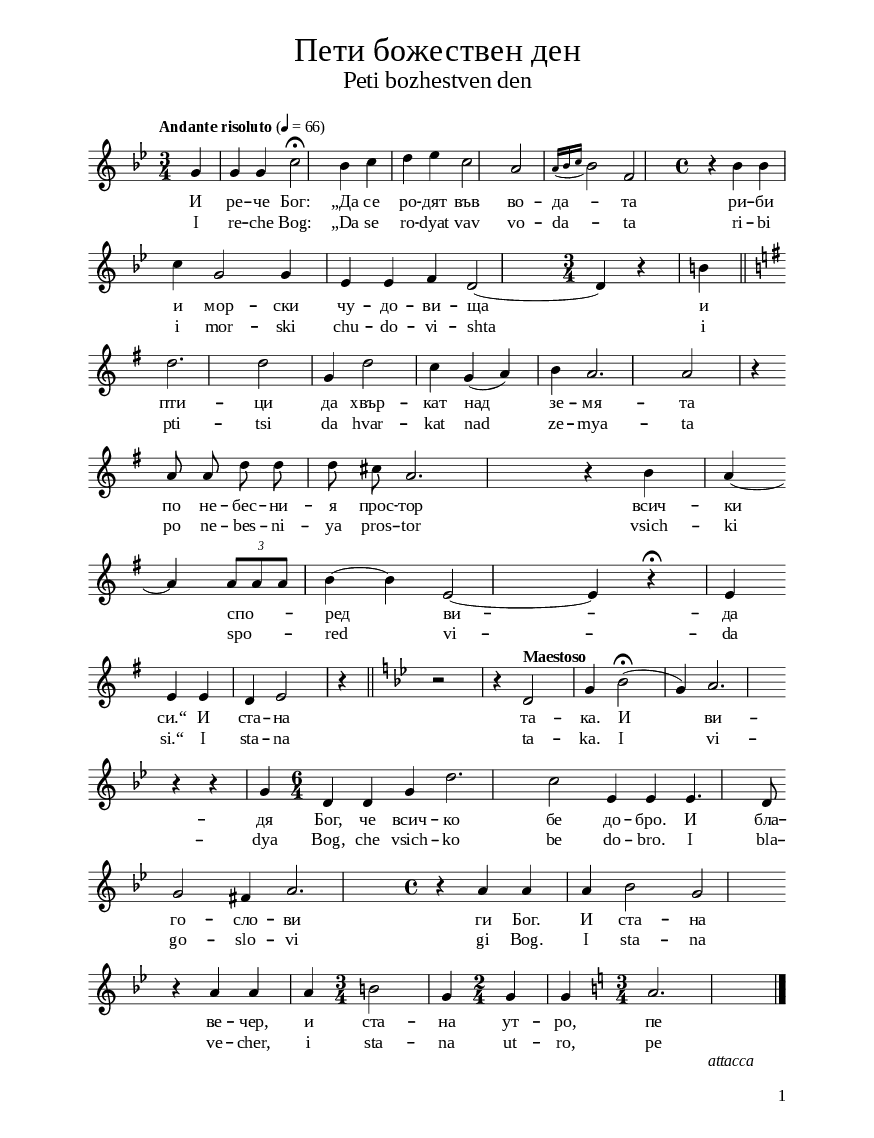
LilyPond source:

\version "2.22.1"

% include paper part and global functions
\include "include/globals.ily"

\bookpart {
  \include "include/bookpart-paper.ily"
  \score {
    \include "include/score-layout.ily"

    \new Voice \absolute {
      \clef treble
      \key g \minor
      \time 3/4
      \tempoFunc "Andante risoluto" 4 "66"
      \autoBeamOff
      \partial 4
      g'4
      | % 146
      g'4 g'4 c''2 ^\fermata | % 147
      bes'4  c''4  d''4  es''4 | % 148
      c''2 a'2 | % 149
      \grace {  [a'16 ( bes' c''] } ) bes'2 f'2 |
      \time 4/4
      r4  bes'4  bes'4  c''4 | % 151
      g'2 g'4 es'4 | % 152
      es'4 f'4 d'2 ~ | % 153
      \time 3/4  | % 153
      d'4 r4  b'4 \bar "||"
      \break | % 154
      \key g \major | % 154
      d''2. | % 155
      d''2 g'4 | % 156
      d''2  c''4 | % 157
      g'4 ( a'4 )  b'4 | % 158
      a'2. | % 159
      a'2 r4 \break |
      a'8 a'8  d''8  d''8  d''8
      cis''8 | % 161
      a'2. | % 162
      r4  b'4 a'4 ~ \break | % 163
      a'4 \once \omit TupletBracket
      \times 2/3  {
        a'8 [ a'8 a'8 ]
      }
      b'4 ~  | % 164
      b'4 e'2 ~  | % 165
      e'4 r4 ^\fermata e'4 \break | % 166
      e'4 e'4 d'4 | % 167
      e'2 r4 \bar "||"
      \key bes \major | % 168
      r2 r4 | % 169
      d'2 ^\markup{ \bold {Maestoso} } g'4 |

      bes'2 ( ^\fermata g'4 ) | % 171
      a'2. \break | % 172
      r4 r4 g'4 | % 173
      \time 6/4  | % 173
      d'4 d'4 g'4  d''2. | % 174
      c''2 es'4 es'4 es'4. d'8
      \break | % 175
      g'2 fis'4 a'2. | % 176
      \time 4/4  | % 176
      r4 a'4 a'4 a'4 | % 177
      bes'2 g'2 \break | % 178
      r4 a'4 a'4 a'4 | % 179
      \time 3/4  | % 179
      b'2 g'4 |
      \time 2/4  |
      g'4 g'4 | % 181
      \key c \major \time 3/4 | % 181
      a'2. \bar "|."


    }

    \addlyrics {
      И ре -- че Бог:
      „Да се ро -- дят във во --
      да -- та ри -- би и мор -- ски
      чу -- до -- ви -- ща  и пти -- ци
      да хвър -- кат над  зе -- мя --
      та по не -- бес -- ни -- я прос --
      тор всич -- ки  спо -- ред ви --
      да  си.“  И ста -- на та --
      ка. И ви -- дя  Бог, че всич --
      ко бе до -- бро. И бла -- го --
      сло -- ви ги Бог. И ста -- на ве
      -- чер, и ста -- на ут -- ро, пе --
      ти ден.}
      \addlyrics {
        I re -- che Bog:
        „Da se ro -- dyat vav vo --
        da -- ta ri -- bi i mor -- ski
        chu -- do -- vi -- shta  i pti -- tsi
        da hvar -- kat nad  ze -- mya --
        ta po ne -- bes -- ni -- ya pros --
        tor vsich -- ki  spo -- red vi --
        da  si.“  I sta -- na ta --
        ka. I vi -- dya  Bog, che vsich --
        ko be do -- bro. I bla -- go --
        slo -- vi gi Bog. I sta -- na ve
        -- cher, i sta -- na ut -- ro, pe --
        ti den.}


        \header {
          title = \titleFunc "Пети божествен ден" "Peti bozhestven den"
        }

        \midi{}

      } % score

      \markup \halign #-27.9 \raise #2.8 \override #'(baseline-skip . 2) {
        \column  {
          \line  {
            \italic \right-align { "attacca" }
          }
        }
      }

      \pageBreak
      % include foreign translation(s) of the song
      \version "2.22.1"

\markup \fill-line { \fontsize #deTitleFontSize "Fünfter göttlicher Tag" }
\markup \null
\markup \null
\markup \fontsize #deCoupletFontSize {
  \hspace #10
  \override #`(baseline-skip . ,deCoupletBaselineSkip)

  \column {
    \line { " " }


  \line { " "20/21 Und Gott sprach: Es wimmle das Wasser von}

  \line { " "Fischen und lebendigem Getier, und Vögel sollen}

  \line { " "fliegen auf Erden unter der Feste des Himmels,}

  \line { " "einen jeden nach seiner Art. Und es ward so. Und}

  \line { " "Gott sah, dass es gut war.}

  \line { " "22 Und Gott segnete sie.}

  \line { " "23 Da ward aus Abend und Morgen der fünfte Tag.}

  }
}


    } % bookpart

    % Più mosso
    %
